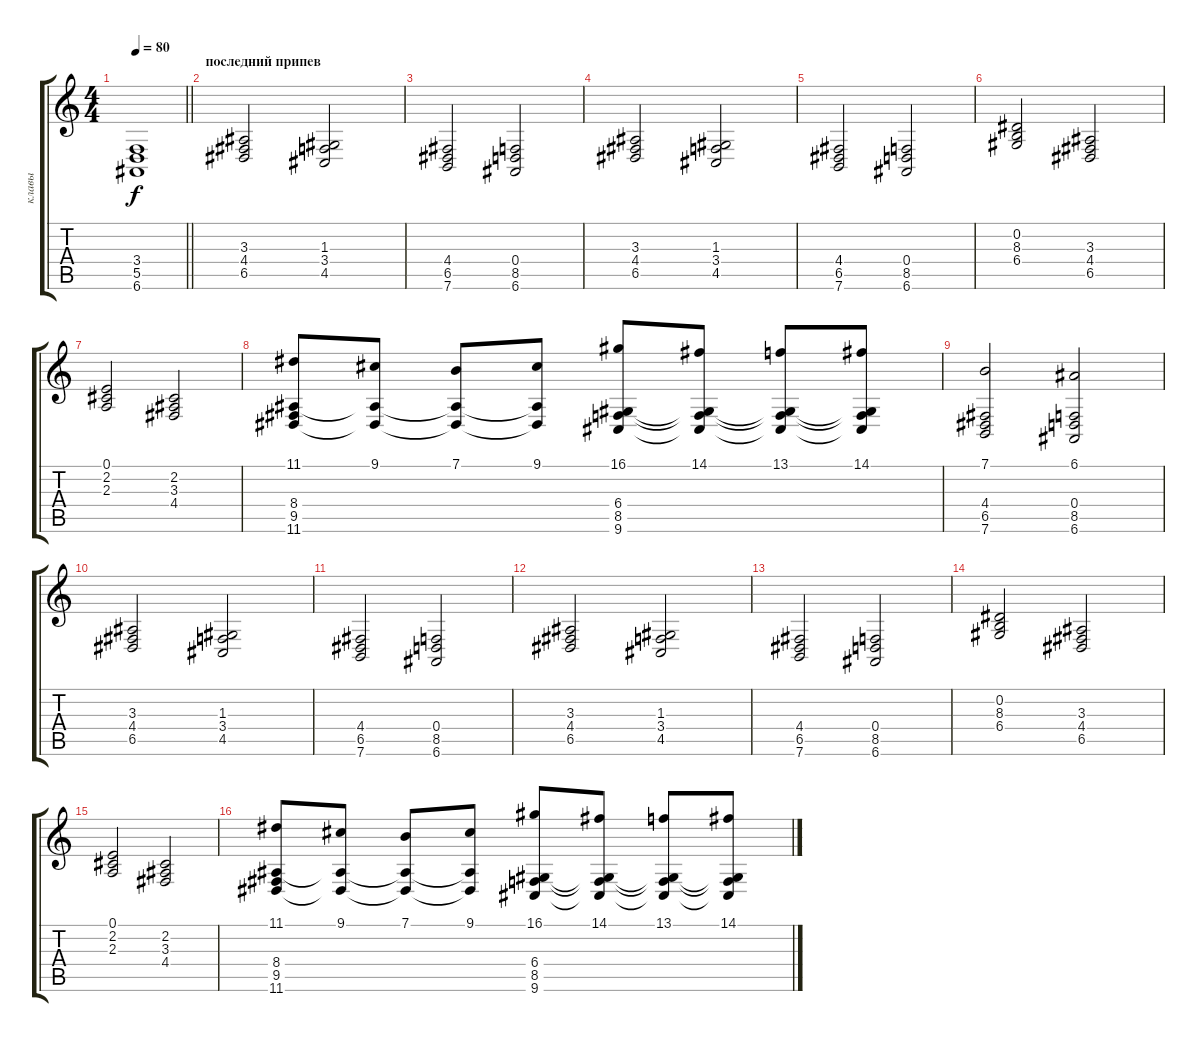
\track ("клавы" "клавы") {instrument tremolostrings}
\staff {score tabs}
\tuning (E4 B3 G3 D3 A2 E2) {hide}
\ts (4 4)
\tempo 80
\clef g2
\barLineRight lightlight
\ks c
(3.4 5.5 6.6).1{dy f} |
\section ("" "последний припев")
(3.3 4.4 6.5).2 (1.3 3.4 4.5).2 |
(4.4 6.5 7.6).2 (0.4 8.5 6.6).2 |
(3.3 4.4 6.5).2 (1.3 3.4 4.5).2 |
(4.4 6.5 7.6).2 (0.4 8.5 6.6).2 |
(0.2 8.3 6.4).2 (3.3 4.4 6.5).2 |
(0.1 2.2 2.3).2 (2.2 3.3 4.4).2 |
(11.1 8.4 9.5 11.6).8 (9.1 8.4{t} 11.6{t}).8 (7.1 8.4{t} 11.6{t}).8 (9.1 8.4{t} 11.6{t}).8 (16.1 6.4 8.5 9.6).8 (14.1 6.4{t} 8.5{t} 9.6{t}).8 (13.1 6.4{t} 8.5{t} 9.6{t}).8 (14.1 6.4{t} 8.5{t} 9.6{t}).8 |
(7.1 4.4 6.5 7.6).2 (6.1 0.4 8.5 6.6).2 |
(3.3 4.4 6.5).2 (1.3 3.4 4.5).2 |
(4.4 6.5 7.6).2 (0.4 8.5 6.6).2 |
(3.3 4.4 6.5).2 (1.3 3.4 4.5).2 |
(4.4 6.5 7.6).2 (0.4 8.5 6.6).2 |
(0.2 8.3 6.4).2 (3.3 4.4 6.5).2 |
(0.1 2.2 2.3).2 (2.2 3.3 4.4).2 |
(11.1 8.4 9.5 11.6).8 (9.1 8.4{t} 11.6{t}).8 (7.1 8.4{t} 11.6{t}).8 (9.1 8.4{t} 11.6{t}).8 (16.1 6.4 8.5 9.6).8 (14.1 6.4{t} 8.5{t} 9.6{t}).8 (13.1 6.4{t} 8.5{t} 9.6{t}).8 (14.1 6.4{t} 8.5{t} 9.6{t}).8
